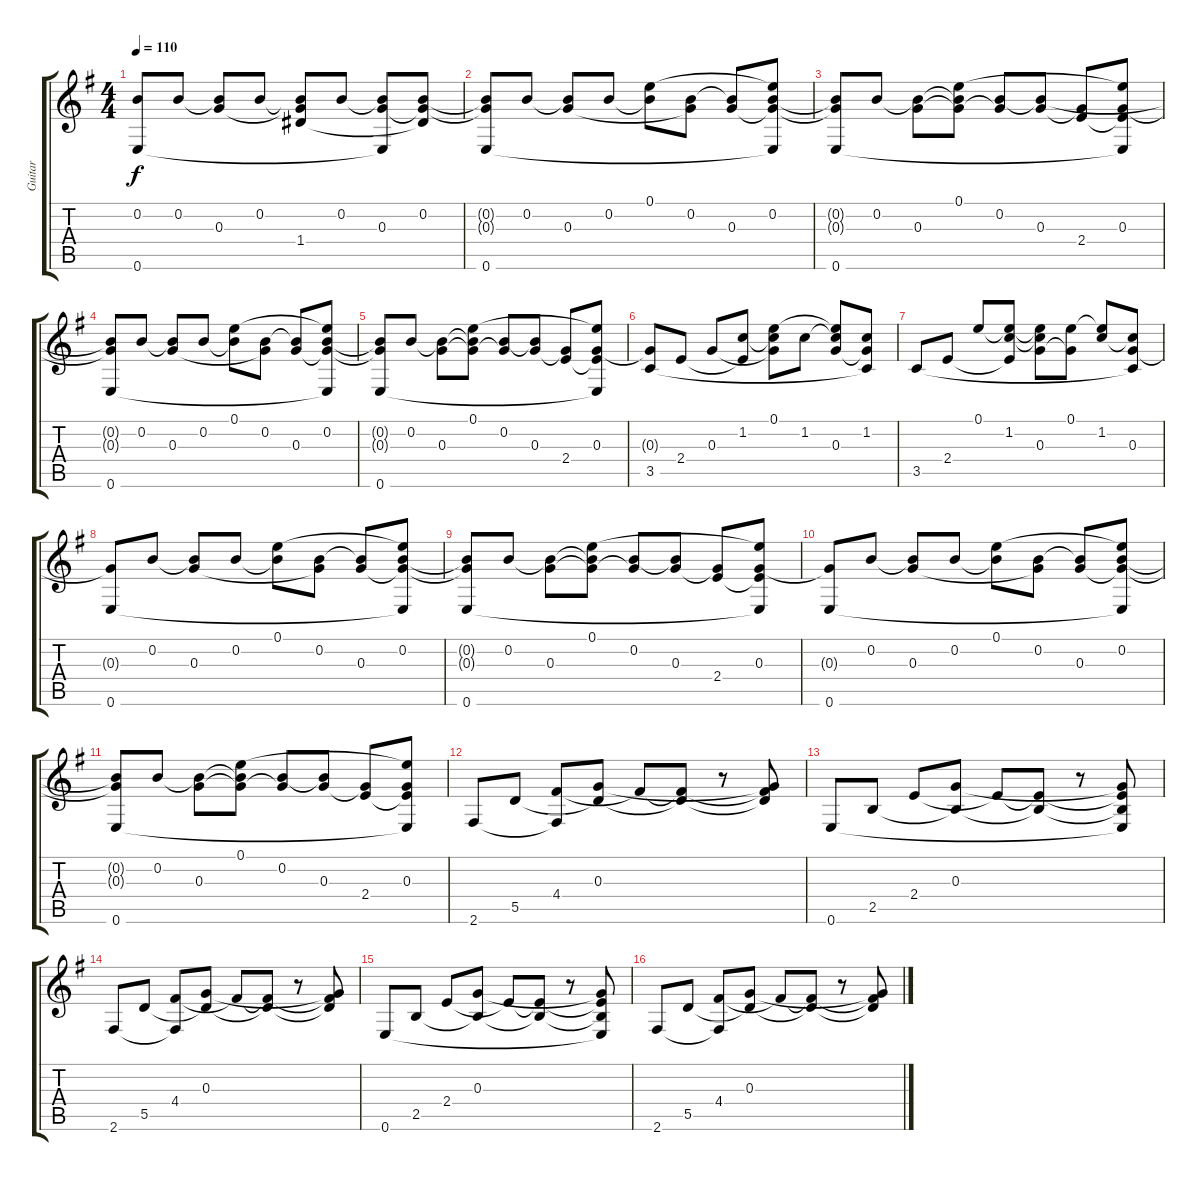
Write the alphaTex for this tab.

\track ("Guitar" "Guitar") {instrument distortionguitar}
\staff {score tabs}
\tuning (E4 B3 G3 D3 A2 E2) {hide}
\ts (4 4)
\tempo 110
\clef g2
\ks eminor
(0.2{t} 0.6).8{dy f} 0.2.8 (0.2{t} 0.3).8 0.2.8 (0.2{t} 0.3{t} 1.4).8 0.2.8 (0.2{t} 0.3 0.6{t}).8 (0.2 0.3{t} 1.4{t}).8 |
(0.2{t} 0.3{t} 0.6).8 0.2.8 (0.2{t} 0.3).8 0.2.8 (0.1 0.2{t}).8 (0.2 0.3{t}).8 (0.2{t} 0.3).8 (0.1{t} 0.2 0.3{t} 0.6{t}).8 |
(0.2{t} 0.3{t} 0.6).8 0.2.8 (0.2{t} 0.3).8 (0.1 0.2{t} 0.3{t}).8 (0.2 0.3{t}).8 (0.2{t} 0.3).8 (0.3{t} 2.4).8 (0.1{t} 0.3 2.4{t} 0.6{t}).8 |
(0.2{t} 0.3{t} 0.6).8 0.2.8 (0.2{t} 0.3).8 0.2.8 (0.1 0.2{t}).8 (0.2 0.3{t}).8 (0.2{t} 0.3).8 (0.1{t} 0.2 0.3{t} 0.6{t}).8 |
(0.2{t} 0.3{t} 0.6).8 0.2.8 (0.2{t} 0.3).8 (0.1 0.2{t} 0.3{t}).8 (0.2 0.3{t}).8 (0.2{t} 0.3).8 (0.3{t} 2.4).8 (0.1{t} 0.3 2.4{t} 0.6{t}).8 |
(0.3{t} 3.5).8 2.4.8 0.3.8 (1.2 2.4{t}).8 (0.1 1.2{t} 0.3{t}).8 1.2.8 (0.1{t} 1.2{t} 0.3).8 (1.2 0.3{t} 3.5{t}).8 |
3.5.8 2.4.8 0.1.8 (0.1{t} 1.2 2.4{t}).8 (0.1{t} 1.2{t} 0.3).8 (0.1 0.3{t}).8 (0.1{t} 1.2).8 (1.2{t} 0.3 3.5{t}).8 |
(0.3{t} 0.6).8 0.2.8 (0.2{t} 0.3).8 0.2.8 (0.1 0.2{t}).8 (0.2 0.3{t}).8 (0.2{t} 0.3).8 (0.1{t} 0.2 0.3{t} 0.6{t}).8 |
(0.2{t} 0.3{t} 0.6).8 0.2.8 (0.2{t} 0.3).8 (0.1 0.2{t} 0.3{t}).8 (0.2 0.3{t}).8 (0.2{t} 0.3).8 (0.3{t} 2.4).8 (0.1{t} 0.3 2.4{t} 0.6{t}).8 |
(0.3{t} 0.6).8 0.2.8 (0.2{t} 0.3).8 0.2.8 (0.1 0.2{t}).8 (0.2 0.3{t}).8 (0.2{t} 0.3).8 (0.1{t} 0.2 0.3{t} 0.6{t}).8 |
(0.2{t} 0.3{t} 0.6).8 0.2.8 (0.2{t} 0.3).8 (0.1 0.2{t} 0.3{t}).8 (0.2 0.3{t}).8 (0.2{t} 0.3).8 (0.3{t} 2.4).8 (0.1{t} 0.3 2.4{t} 0.6{t}).8 |
2.6.8 5.5.8 (4.4 2.6{t}).8 (0.3 5.5{t}).8 4.4{t}.8 (4.4{t} 5.5{t}).8 r.8 (0.3{t} 4.4{t} 5.5{t}).8 |
0.6.8 2.5.8 2.4.8 (0.3 2.5{t}).8 2.4{t}.8 (2.4{t} 2.5{t}).8 r.8 (0.3{t} 2.4{t} 2.5{t} 0.6{t}).8 |
2.6.8 5.5.8 (4.4 2.6{t}).8 (0.3 5.5{t}).8 4.4{t}.8 (4.4{t} 5.5{t}).8 r.8 (0.3{t} 4.4{t} 5.5{t}).8 |
0.6.8 2.5.8 2.4.8 (0.3 2.5{t}).8 2.4{t}.8 (2.4{t} 2.5{t}).8 r.8 (0.3{t} 2.4{t} 2.5{t} 0.6{t}).8 |
2.6.8 5.5.8 (4.4 2.6{t}).8 (0.3 5.5{t}).8 4.4{t}.8 (4.4{t} 5.5{t}).8 r.8 (0.3{t} 4.4{t} 5.5{t}).8
